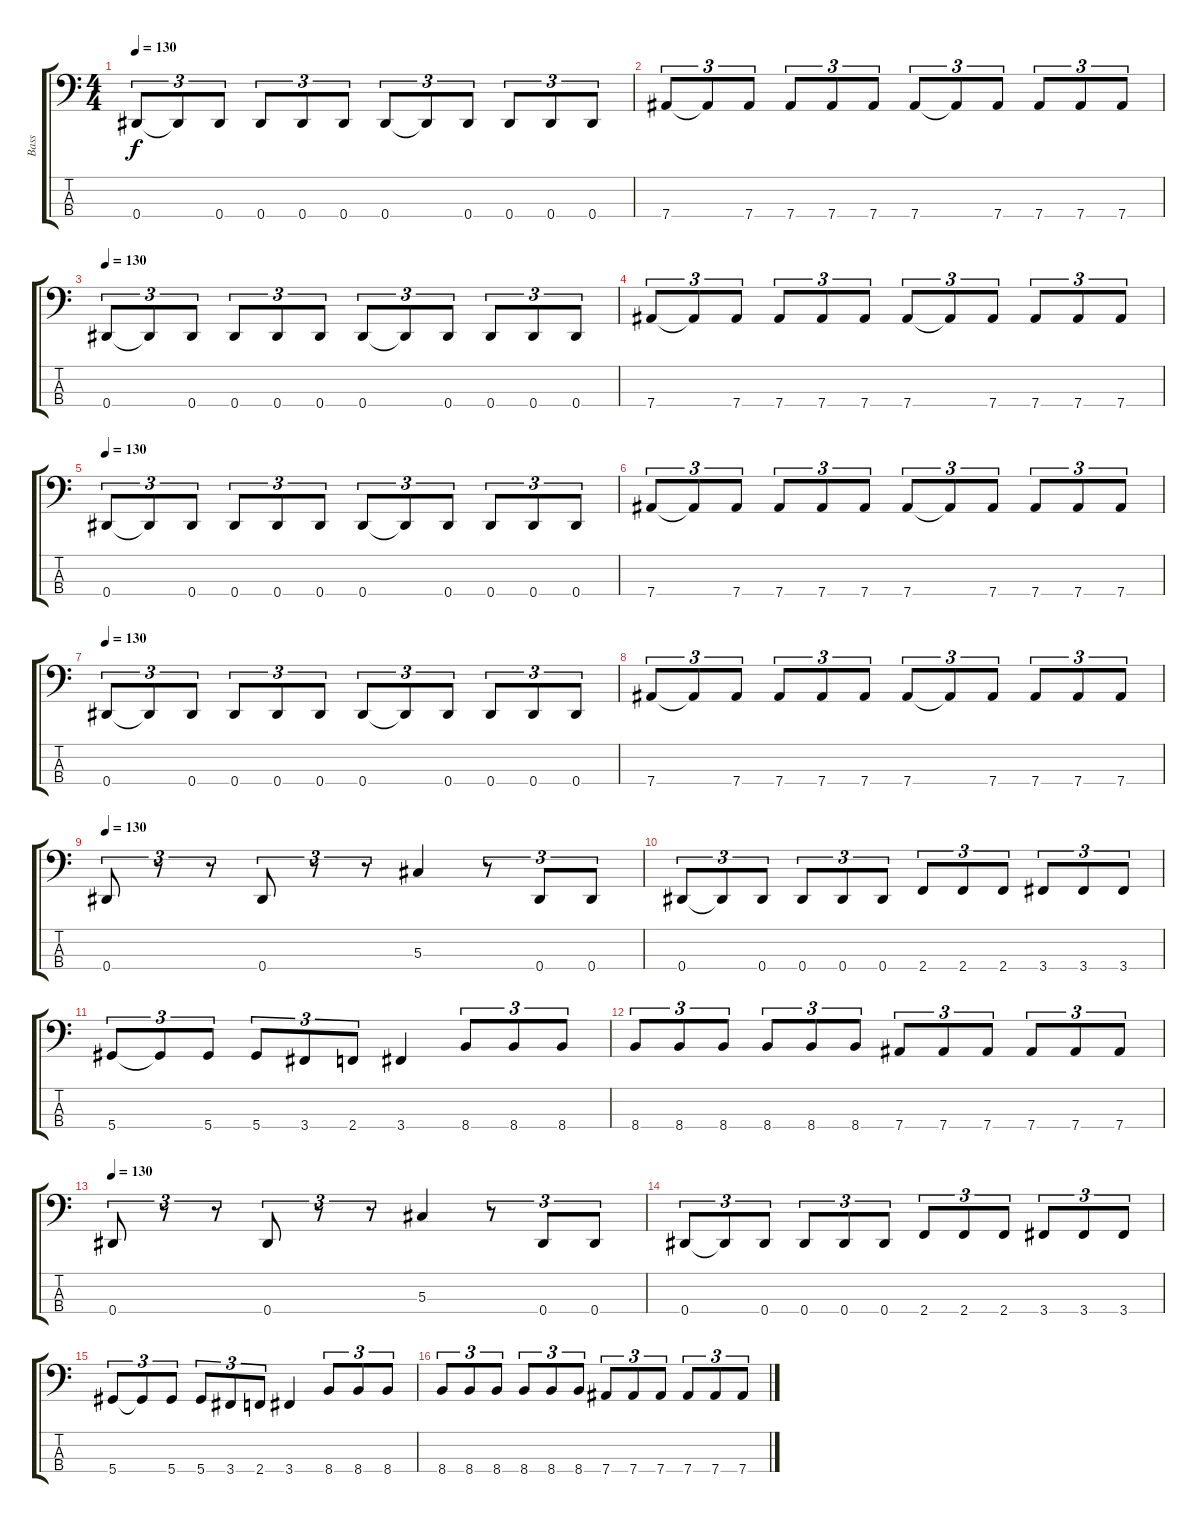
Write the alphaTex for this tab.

\track ("Bass" "Bass") {instrument electricbassfinger}
\staff {score tabs}
\tuning (Gb2 Db2 Ab1 Eb1) {hide}
\ts (4 4)
\tempo 130
\clef f4
\ks c
0.4.8{tu (3 2) dy f} 0.4{t}.8{tu (3 2)} 0.4.8{tu (3 2)} 0.4.8{tu (3 2)} 0.4.8{tu (3 2)} 0.4.8{tu (3 2)} 0.4.8{tu (3 2)} 0.4{t}.8{tu (3 2)} 0.4.8{tu (3 2)} 0.4.8{tu (3 2)} 0.4.8{tu (3 2)} 0.4.8{tu (3 2)} |
7.4.8{tu (3 2)} 7.4{t}.8{tu (3 2)} 7.4.8{tu (3 2)} 7.4.8{tu (3 2)} 7.4.8{tu (3 2)} 7.4.8{tu (3 2)} 7.4.8{tu (3 2)} 7.4{t}.8{tu (3 2)} 7.4.8{tu (3 2)} 7.4.8{tu (3 2)} 7.4.8{tu (3 2)} 7.4.8{tu (3 2)} |
\tempo 130
0.4.8{tu (3 2)} 0.4{t}.8{tu (3 2)} 0.4.8{tu (3 2)} 0.4.8{tu (3 2)} 0.4.8{tu (3 2)} 0.4.8{tu (3 2)} 0.4.8{tu (3 2)} 0.4{t}.8{tu (3 2)} 0.4.8{tu (3 2)} 0.4.8{tu (3 2)} 0.4.8{tu (3 2)} 0.4.8{tu (3 2)} |
7.4.8{tu (3 2)} 7.4{t}.8{tu (3 2)} 7.4.8{tu (3 2)} 7.4.8{tu (3 2)} 7.4.8{tu (3 2)} 7.4.8{tu (3 2)} 7.4.8{tu (3 2)} 7.4{t}.8{tu (3 2)} 7.4.8{tu (3 2)} 7.4.8{tu (3 2)} 7.4.8{tu (3 2)} 7.4.8{tu (3 2)} |
\tempo 130
0.4.8{tu (3 2)} 0.4{t}.8{tu (3 2)} 0.4.8{tu (3 2)} 0.4.8{tu (3 2)} 0.4.8{tu (3 2)} 0.4.8{tu (3 2)} 0.4.8{tu (3 2)} 0.4{t}.8{tu (3 2)} 0.4.8{tu (3 2)} 0.4.8{tu (3 2)} 0.4.8{tu (3 2)} 0.4.8{tu (3 2)} |
7.4.8{tu (3 2)} 7.4{t}.8{tu (3 2)} 7.4.8{tu (3 2)} 7.4.8{tu (3 2)} 7.4.8{tu (3 2)} 7.4.8{tu (3 2)} 7.4.8{tu (3 2)} 7.4{t}.8{tu (3 2)} 7.4.8{tu (3 2)} 7.4.8{tu (3 2)} 7.4.8{tu (3 2)} 7.4.8{tu (3 2)} |
\tempo 130
0.4.8{tu (3 2)} 0.4{t}.8{tu (3 2)} 0.4.8{tu (3 2)} 0.4.8{tu (3 2)} 0.4.8{tu (3 2)} 0.4.8{tu (3 2)} 0.4.8{tu (3 2)} 0.4{t}.8{tu (3 2)} 0.4.8{tu (3 2)} 0.4.8{tu (3 2)} 0.4.8{tu (3 2)} 0.4.8{tu (3 2)} |
7.4.8{tu (3 2)} 7.4{t}.8{tu (3 2)} 7.4.8{tu (3 2)} 7.4.8{tu (3 2)} 7.4.8{tu (3 2)} 7.4.8{tu (3 2)} 7.4.8{tu (3 2)} 7.4{t}.8{tu (3 2)} 7.4.8{tu (3 2)} 7.4.8{tu (3 2)} 7.4.8{tu (3 2)} 7.4.8{tu (3 2)} |
\tempo 130
0.4.8{tu (3 2)} r.8{tu (3 2)} r.8{tu (3 2)} 0.4.8{tu (3 2)} r.8{tu (3 2)} r.8{tu (3 2)} 5.3.4 r.8{tu (3 2)} 0.4.8{tu (3 2)} 0.4.8{tu (3 2)} |
0.4.8{tu (3 2)} 0.4{t}.8{tu (3 2)} 0.4.8{tu (3 2)} 0.4.8{tu (3 2)} 0.4.8{tu (3 2)} 0.4.8{tu (3 2)} 2.4.8{tu (3 2)} 2.4.8{tu (3 2)} 2.4.8{tu (3 2)} 3.4.8{tu (3 2)} 3.4.8{tu (3 2)} 3.4.8{tu (3 2)} |
5.4.8{tu (3 2)} 5.4{t}.8{tu (3 2)} 5.4.8{tu (3 2)} 5.4.8{tu (3 2)} 3.4.8{tu (3 2)} 2.4.8{tu (3 2)} 3.4.4 8.4.8{tu (3 2)} 8.4.8{tu (3 2)} 8.4.8{tu (3 2)} |
8.4.8{tu (3 2)} 8.4.8{tu (3 2)} 8.4.8{tu (3 2)} 8.4.8{tu (3 2)} 8.4.8{tu (3 2)} 8.4.8{tu (3 2)} 7.4.8{tu (3 2)} 7.4.8{tu (3 2)} 7.4.8{tu (3 2)} 7.4.8{tu (3 2)} 7.4.8{tu (3 2)} 7.4.8{tu (3 2)} |
\tempo 130
0.4.8{tu (3 2)} r.8{tu (3 2)} r.8{tu (3 2)} 0.4.8{tu (3 2)} r.8{tu (3 2)} r.8{tu (3 2)} 5.3.4 r.8{tu (3 2)} 0.4.8{tu (3 2)} 0.4.8{tu (3 2)} |
0.4.8{tu (3 2)} 0.4{t}.8{tu (3 2)} 0.4.8{tu (3 2)} 0.4.8{tu (3 2)} 0.4.8{tu (3 2)} 0.4.8{tu (3 2)} 2.4.8{tu (3 2)} 2.4.8{tu (3 2)} 2.4.8{tu (3 2)} 3.4.8{tu (3 2)} 3.4.8{tu (3 2)} 3.4.8{tu (3 2)} |
5.4.8{tu (3 2)} 5.4{t}.8{tu (3 2)} 5.4.8{tu (3 2)} 5.4.8{tu (3 2)} 3.4.8{tu (3 2)} 2.4.8{tu (3 2)} 3.4.4 8.4.8{tu (3 2)} 8.4.8{tu (3 2)} 8.4.8{tu (3 2)} |
8.4.8{tu (3 2)} 8.4.8{tu (3 2)} 8.4.8{tu (3 2)} 8.4.8{tu (3 2)} 8.4.8{tu (3 2)} 8.4.8{tu (3 2)} 7.4.8{tu (3 2)} 7.4.8{tu (3 2)} 7.4.8{tu (3 2)} 7.4.8{tu (3 2)} 7.4.8{tu (3 2)} 7.4.8{tu (3 2)}
